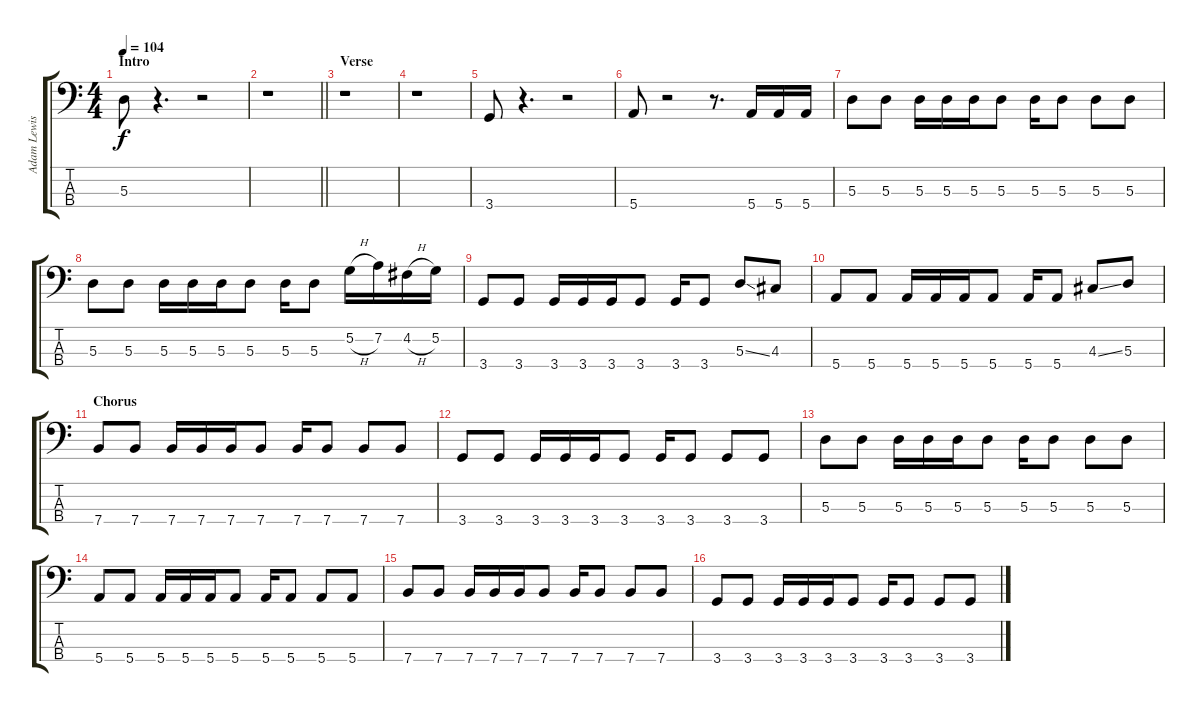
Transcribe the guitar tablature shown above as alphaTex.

\track ("Adam Lewis - Bass" "Adam Lewis") {instrument electricbasspick}
\staff {score tabs}
\tuning (G2 D2 A1 E1) {hide}
\ts (4 4)
\section ("" "Intro")
\tempo 104
\clef f4
\ks c
5.3.8{dy f instrument electricbasspick} r.4{d} r.2 |
\barLineRight lightlight
r.1 |
\section ("" "Verse")
r.1 |
r.1 |
3.4.8 r.4{d} r.2 |
5.4.8 r.2 r.8{d} 5.4.16 5.4.16 5.4.16 |
5.3.8 5.3.8 5.3.16 5.3.16 5.3.16 5.3.8 5.3.16 5.3.8 5.3.8 5.3.8 |
5.3.8 5.3.8 5.3.16 5.3.16 5.3.16 5.3.8 5.3.16 5.3.8 5.2{h}.16 7.2.16 4.2{h}.16 5.2.16 |
3.4.8 3.4.8 3.4.16 3.4.16 3.4.16 3.4.8 3.4.16 3.4.8 5.3{ss}.8 4.3.8 |
5.4.8 5.4.8 5.4.16 5.4.16 5.4.16 5.4.8 5.4.16 5.4.8 4.3{ss}.8 5.3.8 |
\section ("" "Chorus")
7.4.8 7.4.8 7.4.16 7.4.16 7.4.16 7.4.8 7.4.16 7.4.8 7.4.8 7.4.8 |
3.4.8 3.4.8 3.4.16 3.4.16 3.4.16 3.4.8 3.4.16 3.4.8 3.4.8 3.4.8 |
5.3.8 5.3.8 5.3.16 5.3.16 5.3.16 5.3.8 5.3.16 5.3.8 5.3.8 5.3.8 |
5.4.8 5.4.8 5.4.16 5.4.16 5.4.16 5.4.8 5.4.16 5.4.8 5.4.8 5.4.8 |
7.4.8 7.4.8 7.4.16 7.4.16 7.4.16 7.4.8 7.4.16 7.4.8 7.4.8 7.4.8 |
3.4.8 3.4.8 3.4.16 3.4.16 3.4.16 3.4.8 3.4.16 3.4.8 3.4.8 3.4.8
